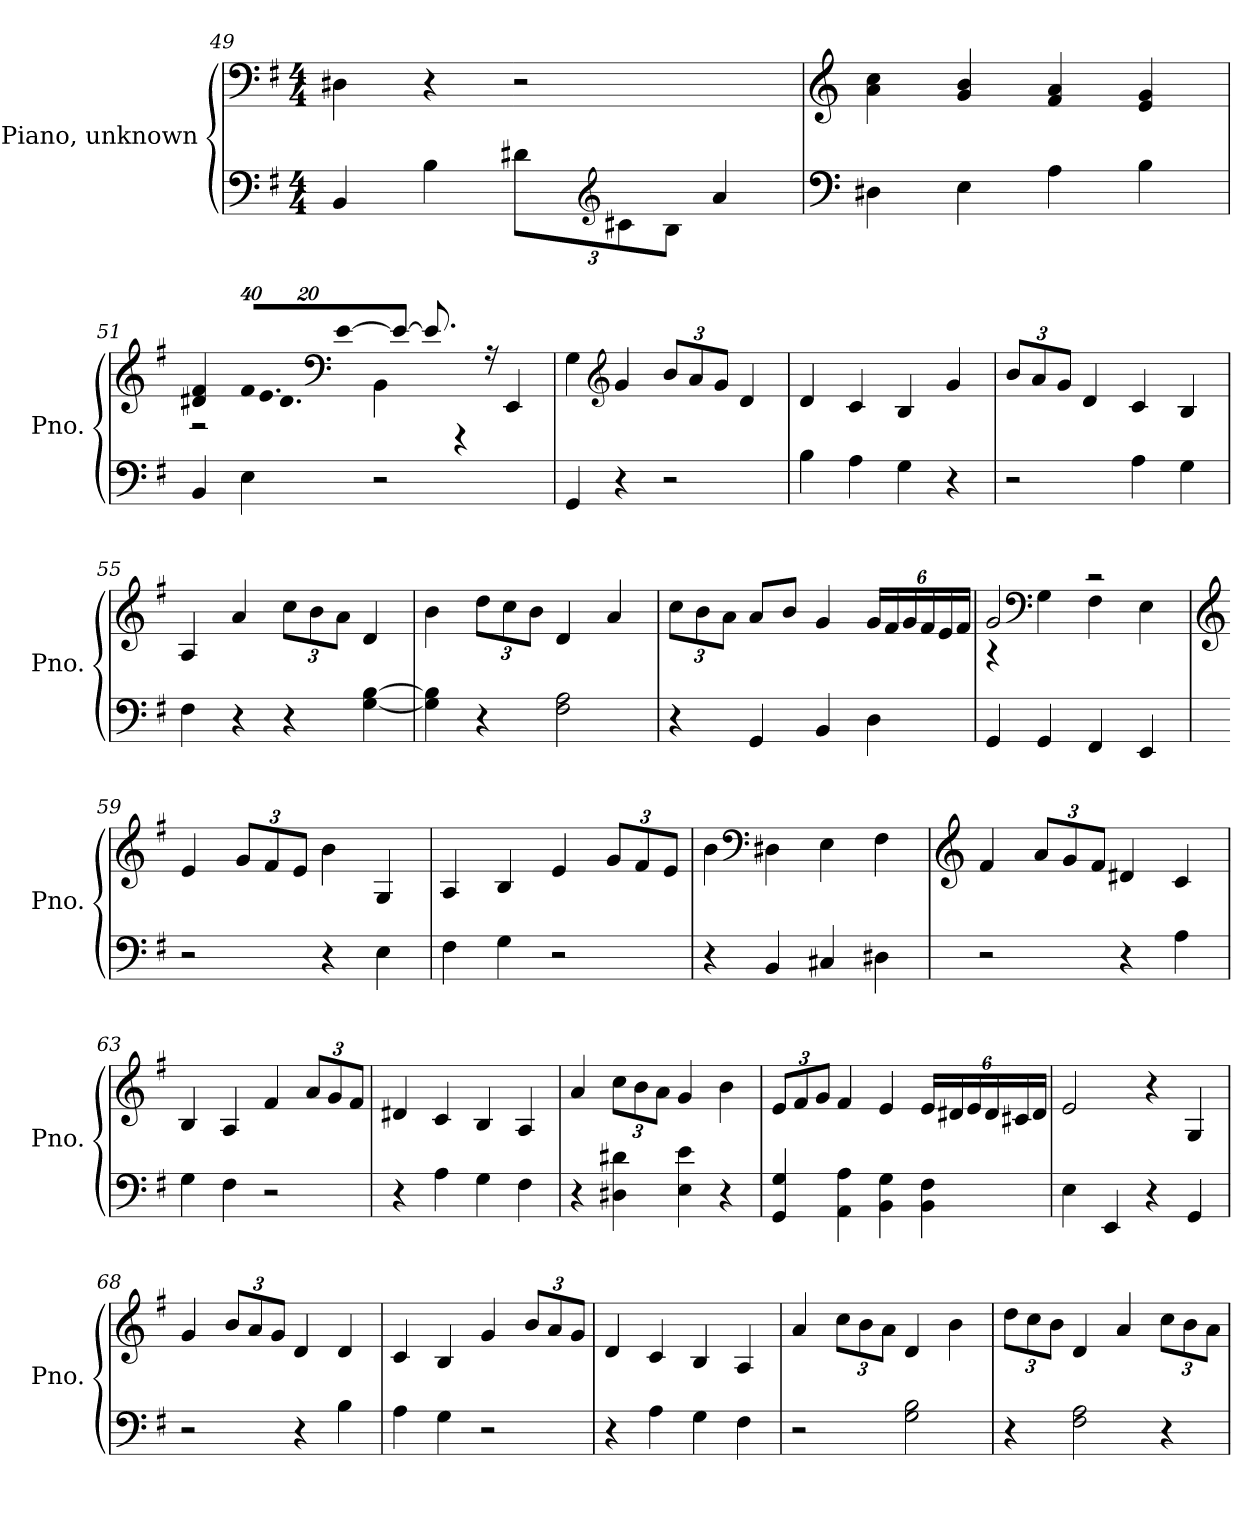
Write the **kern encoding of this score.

**kern	**kern
*part1	*part1
*staff2	*staff1
*I"Piano, unknown	*
*I'Pno.	*
*clefF4	*clefF4
*k[f#]	*k[f#]
*M4/4	*M4/4
=49	=49
4BB/	4D#X\
4B\	4r
*Xbrackettup	*
12d#X\L	2r
*clefG2	*
12c#X\	.
12B\J	.
4a/	.
!!LO:LB:g=z
=50	=50
*clefF4	*clefG2
4D#X\	4a\ 4cc\
4E\	4g/ 4b/
4A\	4f#/ 4a/
4B\	4e/ 4g/
=51	=51
*	*^
4BB/	4d#X/ 4f#/	2r
*	*Xbrackettup	*
!	!LO:N:vis=32	!
4E\	640%23f#/LLL	.
!	!LO:N:vis=64.	!
.	640%17e/L	.
!	!LO:N:vis=64.	!
.	640%17d#/J	.
*	*clefF4	*
!	!LO:N:vis=32	!
.	[640%23e/JJ	.
.	8e/J_	.
2r	8.e/]	4BB\
.	16r	.
.	4EE/	4r
*	*v	*v
=52	=52
4GG/	4G\
*	*clefG2
4r	4g/
2r	12b/L
.	12a/
.	12g/J
.	4d/
=53	=53
4B\	4d/
4A\	4c/
4G\	4B/
4r	4g/
=54	=54
2r	12b/L
.	12a/
.	12g/J
.	4d/
4A\	4c/
4G\	4B/
!!LO:PB:g=z
=55	=55
4F#\	4A/
4r	4a/
4r	12cc\L
.	12b\
.	12a\J
[4G\ [4B\	4d/
=56	=56
4G\] 4B\]	4b\
4r	12dd\L
.	12cc\
.	12b\J
2F#\ 2A\	4d/
.	4a/
=57	=57
4r	12cc\L
.	12b\
.	12a\J
4GG/	8a/L
.	8b/J
4BB/	4g/
4D\	24g/LL
.	24f#/
.	24g/
.	24f#/
.	24e/
.	24f#/JJ
=58	=58
*	*^
4GG/	2g/	4r
*	*clefF4	*
4GG/	.	4G\
4FF#/	2r	4F#\
4EE/	.	4E\
*	*v	*v
=59	=59
*	*clefG2
2r	4e/
.	12g/L
.	12f#/
.	12e/J
4r	4b\
4E\	4G/
!!LO:LB:g=z
=60	=60
4F#\	4A/
4G\	4B/
2r	4e/
.	12g/L
.	12f#/
.	12e/J
=61	=61
4r	4b\
*	*clefF4
4BB/	4D#X\
4C#X/	4E\
4D#X\	4F#\
=62	=62
*	*clefG2
2r	4f#/
.	12a/L
.	12g/
.	12f#/J
4r	4d#X/
4A\	4c/
=63	=63
4G\	4B/
4F#\	4A/
2r	4f#/
.	12a/L
.	12g/
.	12f#/J
=64	=64
4r	4d#X/
4A\	4c/
4G\	4B/
4F#\	4A/
!!LO:LB:g=z
=65	=65
4r	4a/
4D#X\ 4d#X\	12cc\L
.	12b\
.	12a\J
4E\ 4e\	4g/
4r	4b\
=66	=66
4GG/ 4G/	12e/L
.	12f#/
.	12g/J
4AA\ 4A\	4f#/
4BB\ 4G\	4e/
4BB\ 4F#\	24e/LL
.	24d#X/
.	24e/
.	24d#/
.	24c#X/
.	24d#/JJ
=67	=67
4E\	2e/
4EE/	.
4r	4r
4GG/	4G/
=68	=68
2r	4g/
.	12b/L
.	12a/
.	12g/J
4r	4d/
4B\	4d/
=69	=69
4A\	4c/
4G\	4B/
2r	4g/
.	12b/L
.	12a/
.	12g/J
=70	=70
4r	4d/
4A\	4c/
4G\	4B/
4F#\	4A/
!!LO:LB:g=z
=71	=71
2r	4a/
.	12cc\L
.	12b\
.	12a\J
2G\ 2B\	4d/
.	4b\
=72	=72
4r	12dd\L
.	12cc\
.	12b\J
2F#\ 2A\	4d/
.	4a/
4r	12cc\L
.	12b\
.	12a\J
=	=
*-	*-
